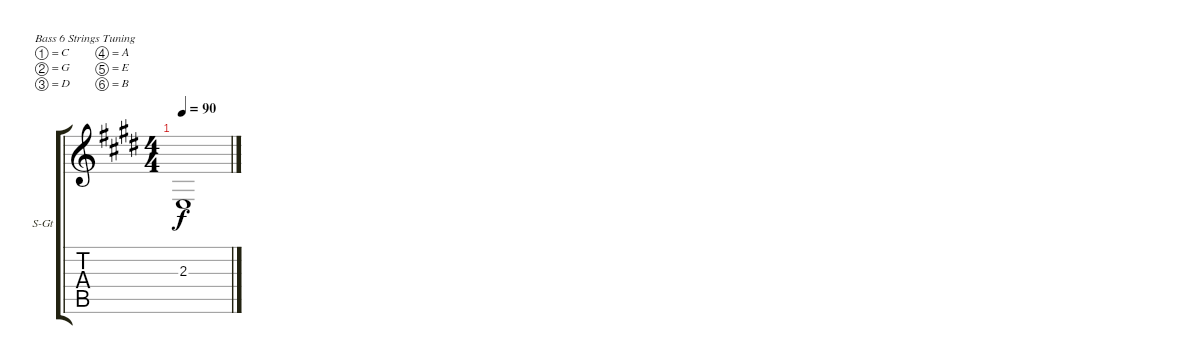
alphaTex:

\bracketExtendMode groupsimilarinstruments
\firstSystemTrackNameOrientation horizontal
\otherSystemsTrackNameOrientation horizontal
\track ("Brass" "S-Gt") {instrument synthbrass1}
\staff {score tabs}
\tuning (C3 G2 D2 A1 E1 B0)
\displaytranspose 12
\ts (4 4)
\tempo 90
\clef g2
\ks e
2.3.1{dy f}
